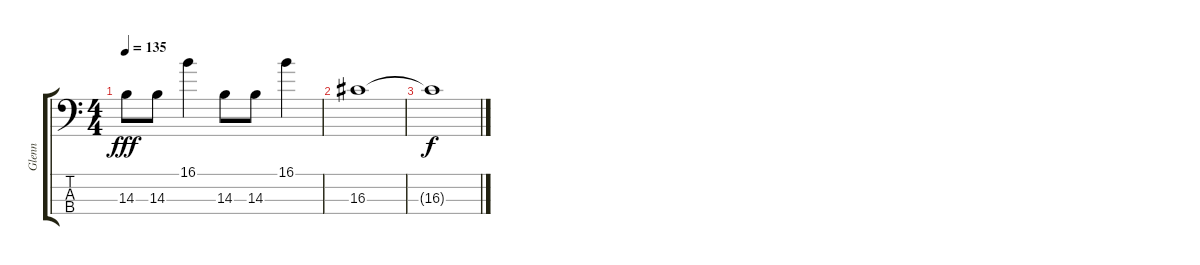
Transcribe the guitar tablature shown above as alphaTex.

\track ("Glenn" "Glenn") {instrument electricbassfinger}
\staff {score tabs}
\tuning (G2 D2 A1 E1) {hide}
\ts (4 4)
\tempo 135
\clef f4
\ks c
14.3.8{dy fff} 14.3.8 16.1.4 14.3.8 14.3.8 16.1.4 |
16.3.1 |
16.3{t}.1{dy f}
